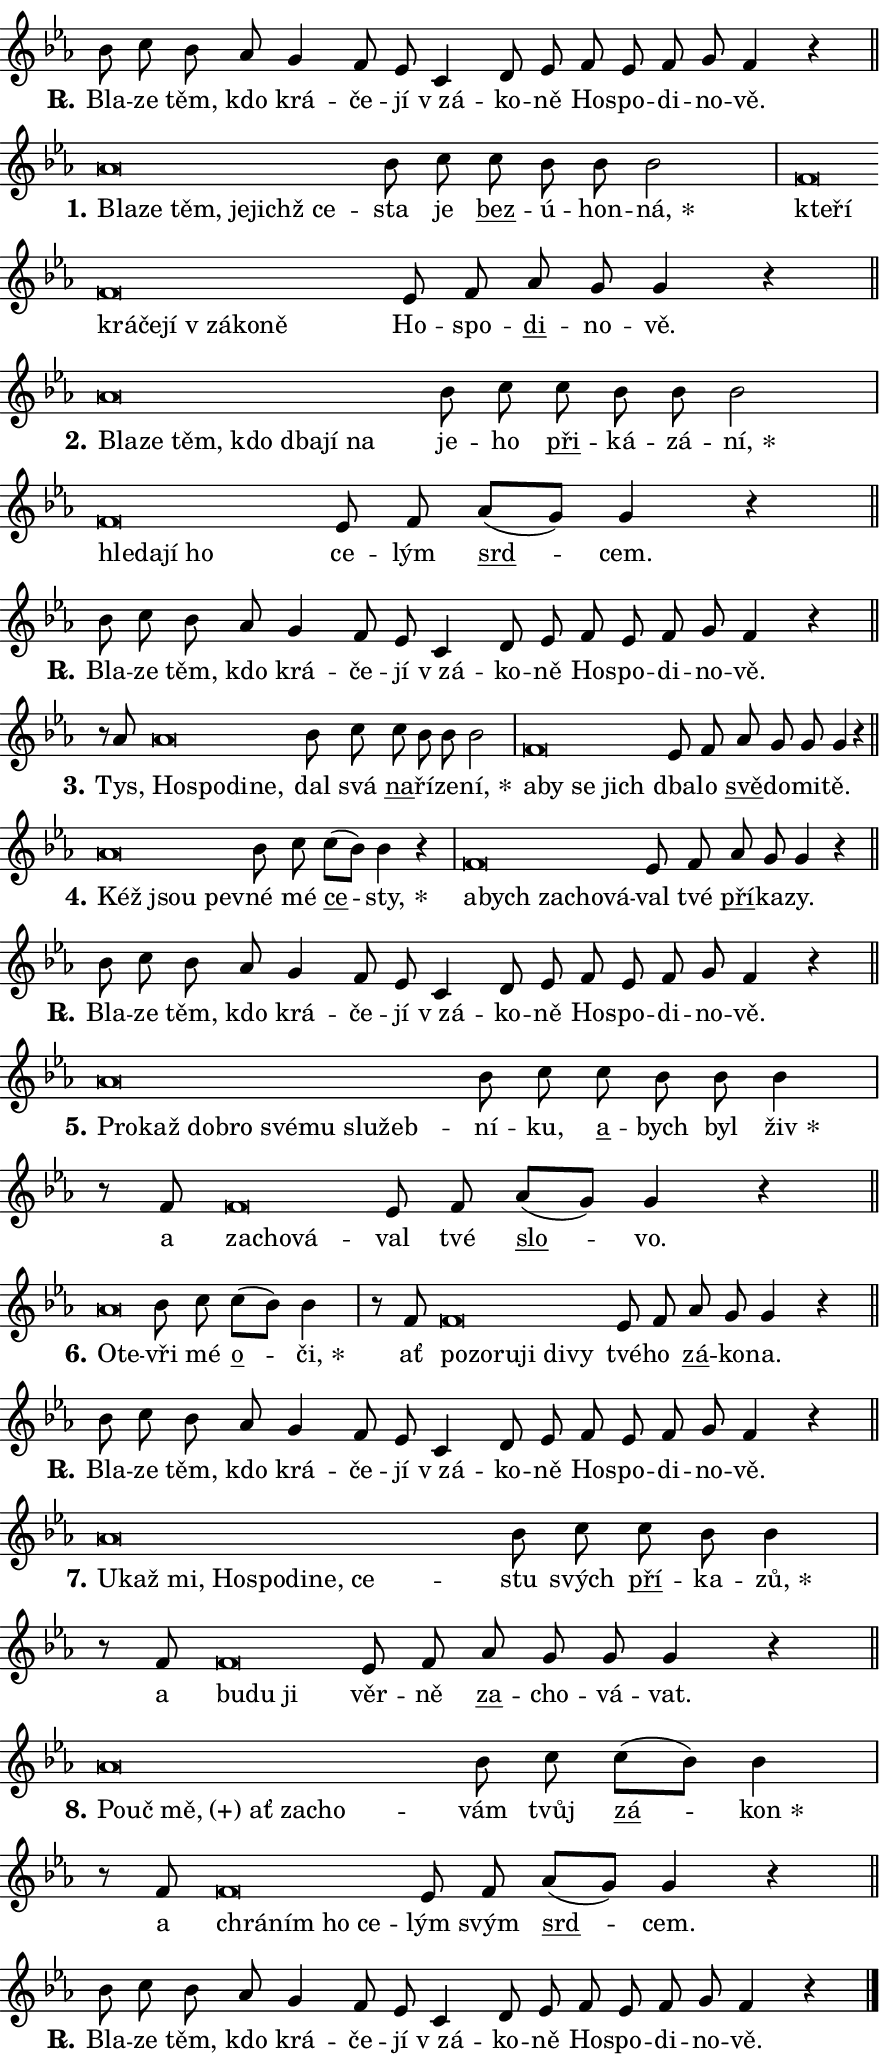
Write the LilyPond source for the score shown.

\version "2.24.0"
\header { tagline = "" }
\paper {
  indent = 0\cm
  top-margin = 0\cm
  right-margin = 0.13\cm % to fit lyric hyphens
  bottom-margin = 0\cm
  left-margin = 0\cm
  paper-width = 15\cm
  page-breaking = #ly:one-page-breaking
  system-system-spacing.basic-distance = #11
  score-system-spacing.basic-distance = #11
  ragged-last = ##f
}


%% Author: Thomas Morley
%% https://lists.gnu.org/archive/html/lilypond-user/2020-05/msg00002.html
#(define (line-position grob)
"Returns position of @var[grob} in current system:
   @code{'start}, if at first time-step
   @code{'end}, if at last time-step
   @code{'middle} otherwise
"
  (let* ((col (ly:item-get-column grob))
         (ln (ly:grob-object col 'left-neighbor))
         (rn (ly:grob-object col 'right-neighbor))
         (col-to-check-left (if (ly:grob? ln) ln col))
         (col-to-check-right (if (ly:grob? rn) rn col))
         (break-dir-left
           (and
             (ly:grob-property col-to-check-left 'non-musical #f)
             (ly:item-break-dir col-to-check-left)))
         (break-dir-right
           (and
             (ly:grob-property col-to-check-right 'non-musical #f)
             (ly:item-break-dir col-to-check-right))))
        (cond ((eqv? 1 break-dir-left) 'start)
              ((eqv? -1 break-dir-right) 'end)
              (else 'middle))))

#(define (tranparent-at-line-position vctor)
  (lambda (grob)
  "Relying on @code{line-position} select the relevant enry from @var{vctor}.
Used to determine transparency,"
    (case (line-position grob)
      ((end) (not (vector-ref vctor 0)))
      ((middle) (not (vector-ref vctor 1)))
      ((start) (not (vector-ref vctor 2))))))

noteHeadBreakVisibility =
#(define-music-function (break-visibility)(vector?)
"Makes @code{NoteHead}s transparent relying on @var{break-visibility}"
#{
  \override NoteHead.transparent =
    #(tranparent-at-line-position break-visibility)
#})

#(define delete-ledgers-for-transparent-note-heads
  (lambda (grob)
    "Reads whether a @code{NoteHead} is transparent.
If so this @code{NoteHead} is removed from @code{'note-heads} from
@var{grob}, which is supposed to be @code{LedgerLineSpanner}.
As a result ledgers are not printed for this @code{NoteHead}"
    (let* ((nhds-array (ly:grob-object grob 'note-heads))
           (nhds-list
             (if (ly:grob-array? nhds-array)
                 (ly:grob-array->list nhds-array)
                 '()))
           ;; Relies on the transparent-property being done before
           ;; Staff.LedgerLineSpanner.after-line-breaking is executed.
           ;; This is fragile ...
           (to-keep
             (remove
               (lambda (nhd)
                 (ly:grob-property nhd 'transparent #f))
               nhds-list)))
      ;; TODO find a better method to iterate over grob-arrays, similiar
      ;; to filter/remove etc for lists
      ;; For now rebuilt from scratch
      (set! (ly:grob-object grob 'note-heads)  '())
      (for-each
        (lambda (nhd)
          (ly:pointer-group-interface::add-grob grob 'note-heads nhd))
        to-keep))))

squashNotes = {
  \override NoteHead.X-extent = #'(-0.2 . 0.2)
  \override NoteHead.Y-extent = #'(-0.75 . 0)
  \override NoteHead.stencil =
    #(lambda (grob)
       (let ((pos (ly:grob-property grob 'staff-position)))
         (begin
           (if (< pos -7) (display "ERROR: Lower brevis then expected\n") (display ""))
           (if (<= pos -6) ly:text-interface::print ly:note-head::print))))
}
unSquashNotes = {
  \revert NoteHead.X-extent
  \revert NoteHead.Y-extent
  \revert NoteHead.stencil
}

hideNotes = \noteHeadBreakVisibility #begin-of-line-visible
unHideNotes = \noteHeadBreakVisibility #all-visible

% work-around for resetting accidentals
% https://lilypond.org/doc/v2.23/Documentation/notation/displaying-rhythms#unmetered-music
cadenzaMeasure = {
  \cadenzaOff
  \partial 1024 s1024
  \cadenzaOn
}

#(define-markup-command (accent layout props text) (markup?)
  "Underline accented syllable"
  (interpret-markup layout props
    #{\markup \override #'(offset . 4.3) \underline { #text }#}))

responsum = \markup \concat {
  "R" \hspace #-1.05 \path #0.1 #'((moveto 0 0.07) (lineto 0.9 0.8)) \hspace #0.05 "."
}

spaceSize = #0.6828661417322834 % exact space size for TeX Gyre Schola

\layout {
  \context {
    \Staff
    \remove "Time_signature_engraver"
    \override LedgerLineSpanner.after-line-breaking = #delete-ledgers-for-transparent-note-heads
  }
  \context {
    \Lyrics {
      \override LyricSpace.minimum-distance = \spaceSize
      \override LyricText.font-name = #"TeX Gyre Schola"
      \override LyricText.font-size = 1
      \override StanzaNumber.font-name = #"TeX Gyre Schola Bold"
      \override StanzaNumber.font-size = 1
    }
  }
  \context {
    \Score 
    \override NoteHead.text =
      #(lambda (grob) 
        (let ((pos (ly:grob-property grob 'staff-position)))
          #{\markup {
            \combine
              \halign #-0.55 \raise #(if (= pos -6) 0 0.5) \override #'(thickness . 2) \draw-line #'(3.2 . 0)
              \musicglyph "noteheads.sM1"
          }#}))
  }
}

% magnetic-lyrics.ily
%
%   written by
%     Jean Abou Samra <jean@abou-samra.fr>
%     Werner Lemberg <wl@gnu.org>
%
%   adapted by
%     Jiri Hon <jiri.hon@gmail.com>
%
% Version 2022-Apr-15

% https://www.mail-archive.com/lilypond-user@gnu.org/msg149350.html

#(define (Left_hyphen_pointer_engraver context)
   "Collect syllable-hyphen-syllable occurrences in lyrics and store
them in properties.  This engraver only looks to the left.  For
example, if the lyrics input is @code{foo -- bar}, it does the
following.

@itemize @bullet
@item
Set the @code{text} property of the @code{LyricHyphen} grob between
@q{foo} and @q{bar} to @code{foo}.

@item
Set the @code{left-hyphen} property of the @code{LyricText} grob with
text @q{foo} to the @code{LyricHyphen} grob between @q{foo} and
@q{bar}.
@end itemize

Use this auxiliary engraver in combination with the
@code{lyric-@/text::@/apply-@/magnetic-@/offset!} hook."
   (let ((hyphen #f)
         (text #f))
     (make-engraver
      (acknowledgers
       ((lyric-syllable-interface engraver grob source-engraver)
        (set! text grob)))
      (end-acknowledgers
       ((lyric-hyphen-interface engraver grob source-engraver)
        ;(when (not (grob::has-interface grob 'lyric-space-interface))
          (set! hyphen grob)));)
      ((stop-translation-timestep engraver)
       (when (and text hyphen)
         (ly:grob-set-object! text 'left-hyphen hyphen))
       (set! text #f)
       (set! hyphen #f)))))

#(define (lyric-text::apply-magnetic-offset! grob)
   "If the space between two syllables is less than the value in
property @code{LyricText@/.details@/.squash-threshold}, move the right
syllable to the left so that it gets concatenated with the left
syllable.

Use this function as a hook for
@code{LyricText@/.after-@/line-@/breaking} if the
@code{Left_@/hyphen_@/pointer_@/engraver} is active."
   (let ((hyphen (ly:grob-object grob 'left-hyphen #f)))
     (when hyphen
       (let ((left-text (ly:spanner-bound hyphen LEFT)))
         (when (grob::has-interface left-text 'lyric-syllable-interface)
           (let* ((common (ly:grob-common-refpoint grob left-text X))
                  (this-x-ext (ly:grob-extent grob common X))
                  (left-x-ext
                   (begin
                     ;; Trigger magnetism for left-text.
                     (ly:grob-property left-text 'after-line-breaking)
                     (ly:grob-extent left-text common X)))
                  ;; `delta` is the gap width between two syllables.
                  (delta (- (interval-start this-x-ext)
                            (interval-end left-x-ext)))
                  (details (ly:grob-property grob 'details))
                  (threshold (assoc-get 'squash-threshold details 0.2)))
             (when (< delta threshold)
               (let* (;; We have to manipulate the input text so that
                      ;; ligatures crossing syllable boundaries are not
                      ;; disabled.  For languages based on the Latin
                      ;; script this is essentially a beautification.
                      ;; However, for non-Western scripts it can be a
                      ;; necessity.
                      (lt (ly:grob-property left-text 'text))
                      (rt (ly:grob-property grob 'text))
                      (is-space (grob::has-interface hyphen 'lyric-space-interface))
                      (space (if is-space " " ""))
                      (extra-delta (if is-space spaceSize 0))
                      ;; Append new syllable.
                      (ltrt-space (if (and (string? lt) (string? rt))
                                (string-append lt space rt)
                                (make-concat-markup (list lt space rt))))
                      ;; Right-align `ltrt` to the right side.
                      (ltrt-space-markup (grob-interpret-markup
                               grob
                               (make-translate-markup
                                (cons (interval-length this-x-ext) 0)
                                (make-right-align-markup ltrt-space)))))
                 (begin
                   ;; Don't print `left-text`.
                   (ly:grob-set-property! left-text 'stencil #f)
                   ;; Set text and stencil (which holds all collected
                   ;; syllables so far) and shift it to the left.
                   (ly:grob-set-property! grob 'text ltrt-space)
                   (ly:grob-set-property! grob 'stencil ltrt-space-markup)
                   (ly:grob-translate-axis! grob (- (- delta extra-delta)) X))))))))))


#(define (lyric-hyphen::displace-bounds-first grob)
   ;; Make very sure this callback isn't triggered too early.
   (let ((left (ly:spanner-bound grob LEFT))
         (right (ly:spanner-bound grob RIGHT)))
     (ly:grob-property left 'after-line-breaking)
     (ly:grob-property right 'after-line-breaking)
     (ly:lyric-hyphen::print grob)))

squashThreshold = #0.4

\layout {
  \context {
    \Lyrics
    \consists #Left_hyphen_pointer_engraver
    \override LyricText.after-line-breaking =
      #lyric-text::apply-magnetic-offset!
    \override LyricHyphen.stencil = #lyric-hyphen::displace-bounds-first
    \override LyricText.details.squash-threshold = \squashThreshold
    \override LyricHyphen.minimum-distance = 0
    \override LyricHyphen.minimum-length = \squashThreshold
  }
}

squashText = \override LyricText.details.squash-threshold = 9999
unSquashText = \override LyricText.details.squash-threshold = \squashThreshold

leftText = \override LyricText.self-alignment-X = #LEFT
unLeftText = \revert LyricText.self-alignment-X

starOffset = #(lambda (grob) 
                (let ((x_offset (ly:self-alignment-interface::aligned-on-x-parent grob)))
                  (if (= x_offset 0) 0 (+ x_offset 1.2))))

star = #(define-music-function (syllable)(string?)
"Append star separator at the end of a syllable"
#{
  \once \override LyricText.X-offset = #starOffset
  \lyricmode { \markup {
    #syllable
    \override #'((font-name . "TeX Gyre Schola Bold")) \hspace #0.2 \lower #0.65 \larger "*"
  } }
#})

starAccent = #(define-music-function (syllable)(string?)
"Append star separator at the end of a syllable and make accent"
#{
  \once \override LyricText.X-offset = #starOffset
  \lyricmode { \markup {
    \accent #syllable
    \override #'((font-name . "TeX Gyre Schola Bold")) \hspace #0.2 \lower #0.65 \larger "*"
  } }
#})

breath = #(define-music-function (syllable)(string?)
"Append breathing indicator at the end of a syllable"
#{
  \lyricmode { \markup { #syllable "+" } }
#})

optionalBreath = #(define-music-function (syllable)(string?)
"Append optional breathing indicator at the end of a syllable"
#{
  \lyricmode { \markup { #syllable "(+)" } }
#})


\score {
    <<
        \new Voice = "melody" { \cadenzaOn \key es \major \relative { bes'8 c bes as g4 f8 es \bar "" c4 d8 es \bar "" f es f g f4 r \cadenzaMeasure \bar "||" \break } }
        \new Lyrics \lyricsto "melody" { \lyricmode { \set stanza = \responsum
Bla -- ze těm, kdo krá -- če -- jí "v zá" -- ko -- ně Ho -- spo -- di -- no -- vě. } }
    >>
    \layout {}
}

\score {
    <<
        \new Voice = "melody" { \cadenzaOn \key es \major \relative { \squashNotes as'\breve*1/16 \hideNotes \breve*1/16 \bar "" \breve*1/16 \bar "" \breve*1/16 \bar "" \breve*1/16 \breve*1/16 \bar "" \unHideNotes \unSquashNotes bes8 c \bar "" c bes bes bes2 \cadenzaMeasure \bar "|" \squashNotes f\breve*1/16 \hideNotes \breve*1/16 \bar "" \breve*1/16 \bar "" \breve*1/16 \bar "" \breve*1/16 \bar "" \breve*1/16 \bar "" \breve*1/16 \breve*1/16 \bar "" \unHideNotes \unSquashNotes es8 f \bar "" as g g4 r \cadenzaMeasure \bar "||" \break } }
        \new Lyrics \lyricsto "melody" { \lyricmode { \set stanza = "1."
\leftText Bla -- \squashText ze těm, je -- jichž ce -- \unLeftText \unSquashText sta je \markup \accent bez -- ú -- hon -- \star ná, \leftText kte -- \squashText ří krá -- če -- jí "v zá" -- ko -- ně \unLeftText \unSquashText Ho -- spo -- \markup \accent di -- no -- vě. } }
    >>
    \layout {}
}

\score {
    <<
        \new Voice = "melody" { \cadenzaOn \key es \major \relative { \squashNotes as'\breve*1/16 \hideNotes \breve*1/16 \bar "" \breve*1/16 \bar "" \breve*1/16 \bar "" \breve*1/16 \bar "" \breve*1/16 \breve*1/16 \bar "" \unHideNotes \unSquashNotes bes8 c \bar "" c bes bes bes2 \cadenzaMeasure \bar "|" \squashNotes f\breve*1/16 \hideNotes \breve*1/16 \bar "" \breve*1/16 \breve*1/16 \bar "" \unHideNotes \unSquashNotes es8 f \bar "" as[( g)] g4 r \cadenzaMeasure \bar "||" \break } }
        \new Lyrics \lyricsto "melody" { \lyricmode { \set stanza = "2."
\leftText Bla -- \squashText ze těm, kdo dba -- jí na \unLeftText \unSquashText je -- ho \markup \accent při -- ká -- zá -- \star ní, \leftText hle -- \squashText da -- jí ho \unLeftText \unSquashText ce -- lým \markup \accent srd -- cem. } }
    >>
    \layout {}
}

\score {
    <<
        \new Voice = "melody" { \cadenzaOn \key es \major \relative { bes'8 c bes as g4 f8 es \bar "" c4 d8 es \bar "" f es f g f4 r \cadenzaMeasure \bar "||" \break } }
        \new Lyrics \lyricsto "melody" { \lyricmode { \set stanza = \responsum
Bla -- ze těm, kdo krá -- če -- jí "v zá" -- ko -- ně Ho -- spo -- di -- no -- vě. } }
    >>
    \layout {}
}

\score {
    <<
        \new Voice = "melody" { \cadenzaOn \key es \major \relative { r8 as'8 \squashNotes as\breve*1/16 \hideNotes \breve*1/16 \bar "" \breve*1/16 \breve*1/16 \bar "" \unHideNotes \unSquashNotes bes8 c \bar "" c bes bes bes2 \cadenzaMeasure \bar "|" \squashNotes f\breve*1/16 \hideNotes \breve*1/16 \bar "" \breve*1/16 \breve*1/16 \bar "" \unHideNotes \unSquashNotes es8 f \bar "" as g g g4 r \cadenzaMeasure \bar "||" \break } }
        \new Lyrics \lyricsto "melody" { \lyricmode { \set stanza = "3."
Tys, \leftText Ho -- \squashText spo -- di -- ne, \unLeftText \unSquashText dal svá \markup \accent na -- ří -- ze -- \star ní, \leftText a -- \squashText by se jich \unLeftText \unSquashText dba -- lo \markup \accent svě -- do -- mi -- tě. } }
    >>
    \layout {}
}

\score {
    <<
        \new Voice = "melody" { \cadenzaOn \key es \major \relative { \squashNotes as'\breve*1/16 \hideNotes \breve*1/16 \breve*1/16 \bar "" \unHideNotes \unSquashNotes bes8 c \bar "" c[( bes)] bes4 r \cadenzaMeasure \bar "|" \squashNotes f\breve*1/16 \hideNotes \breve*1/16 \bar "" \breve*1/16 \bar "" \breve*1/16 \breve*1/16 \bar "" \unHideNotes \unSquashNotes es8 f \bar "" as g g4 r \cadenzaMeasure \bar "||" \break } }
        \new Lyrics \lyricsto "melody" { \lyricmode { \set stanza = "4."
\leftText Kéž \squashText jsou pev -- \unLeftText \unSquashText né mé \markup \accent ce -- \star sty, \leftText a -- \squashText bych za -- cho -- vá -- \unLeftText \unSquashText val tvé \markup \accent pří -- ka -- zy. } }
    >>
    \layout {}
}

\score {
    <<
        \new Voice = "melody" { \cadenzaOn \key es \major \relative { bes'8 c bes as g4 f8 es \bar "" c4 d8 es \bar "" f es f g f4 r \cadenzaMeasure \bar "||" \break } }
        \new Lyrics \lyricsto "melody" { \lyricmode { \set stanza = \responsum
Bla -- ze těm, kdo krá -- če -- jí "v zá" -- ko -- ně Ho -- spo -- di -- no -- vě. } }
    >>
    \layout {}
}

\score {
    <<
        \new Voice = "melody" { \cadenzaOn \key es \major \relative { \squashNotes as'\breve*1/16 \hideNotes \breve*1/16 \bar "" \breve*1/16 \bar "" \breve*1/16 \bar "" \breve*1/16 \bar "" \breve*1/16 \bar "" \breve*1/16 \breve*1/16 \bar "" \unHideNotes \unSquashNotes bes8 c \bar "" c bes bes bes4 \cadenzaMeasure \bar "|" r8 f8 \squashNotes f\breve*1/16 \hideNotes \breve*1/16 \breve*1/16 \bar "" \unHideNotes \unSquashNotes es8 f \bar "" as[( g)] g4 r \cadenzaMeasure \bar "||" \break } }
        \new Lyrics \lyricsto "melody" { \lyricmode { \set stanza = "5."
\leftText Pro -- \squashText kaž dob -- ro své -- mu slu -- žeb -- \unLeftText \unSquashText ní -- ku, \markup \accent a -- bych byl \star živ a \leftText za -- \squashText cho -- vá -- \unLeftText \unSquashText val tvé \markup \accent slo -- vo. } }
    >>
    \layout {}
}

\score {
    <<
        \new Voice = "melody" { \cadenzaOn \key es \major \relative { \squashNotes as'\breve*1/16 \hideNotes \breve*1/16 \bar "" \unHideNotes \unSquashNotes bes8 c \bar "" c[( bes)] bes4 \cadenzaMeasure \bar "|" r8 f8 \squashNotes f\breve*1/16 \hideNotes \breve*1/16 \bar "" \breve*1/16 \bar "" \breve*1/16 \bar "" \breve*1/16 \breve*1/16 \bar "" \unHideNotes \unSquashNotes es8 f \bar "" as g g4 r \cadenzaMeasure \bar "||" \break } }
        \new Lyrics \lyricsto "melody" { \lyricmode { \set stanza = "6."
\leftText O -- \squashText te -- \unLeftText \unSquashText vři mé \markup \accent o -- \star či, ať \leftText po -- \squashText zo -- ru -- ji di -- vy \unLeftText \unSquashText tvé -- ho \markup \accent zá -- ko -- na. } }
    >>
    \layout {}
}

\score {
    <<
        \new Voice = "melody" { \cadenzaOn \key es \major \relative { bes'8 c bes as g4 f8 es \bar "" c4 d8 es \bar "" f es f g f4 r \cadenzaMeasure \bar "||" \break } }
        \new Lyrics \lyricsto "melody" { \lyricmode { \set stanza = \responsum
Bla -- ze těm, kdo krá -- če -- jí "v zá" -- ko -- ně Ho -- spo -- di -- no -- vě. } }
    >>
    \layout {}
}

\score {
    <<
        \new Voice = "melody" { \cadenzaOn \key es \major \relative { \squashNotes as'\breve*1/16 \hideNotes \breve*1/16 \bar "" \breve*1/16 \bar "" \breve*1/16 \bar "" \breve*1/16 \bar "" \breve*1/16 \bar "" \breve*1/16 \breve*1/16 \bar "" \unHideNotes \unSquashNotes bes8 c \bar "" c bes bes4 \cadenzaMeasure \bar "|" r8 f8 \squashNotes f\breve*1/16 \hideNotes \breve*1/16 \breve*1/16 \bar "" \unHideNotes \unSquashNotes es8 f \bar "" as g g g4 r \cadenzaMeasure \bar "||" \break } }
        \new Lyrics \lyricsto "melody" { \lyricmode { \set stanza = "7."
\leftText U -- \squashText kaž mi, Ho -- spo -- di -- ne, ce -- \unLeftText \unSquashText stu svých \markup \accent pří -- ka -- \star zů, a \leftText bu -- \squashText du ji \unLeftText \unSquashText věr -- ně \markup \accent za -- cho -- vá -- vat. } }
    >>
    \layout {}
}

\score {
    <<
        \new Voice = "melody" { \cadenzaOn \key es \major \relative { \squashNotes as'\breve*1/16 \hideNotes \breve*1/16 \bar "" \breve*1/16 \bar "" \breve*1/16 \bar "" \breve*1/16 \breve*1/16 \bar "" \unHideNotes \unSquashNotes bes8 c \bar "" c[( bes)] bes4 \cadenzaMeasure \bar "|" r8 f8 \squashNotes f\breve*1/16 \hideNotes \breve*1/16 \bar "" \breve*1/16 \breve*1/16 \bar "" \unHideNotes \unSquashNotes es8 f \bar "" as[( g)] g4 r \cadenzaMeasure \bar "||" \break } }
        \new Lyrics \lyricsto "melody" { \lyricmode { \set stanza = "8."
\leftText Po -- \squashText uč \optionalBreath mě, ať za -- cho -- \unLeftText \unSquashText vám tvůj \markup \accent zá -- \star kon a \leftText chrá -- \squashText ním ho ce -- \unLeftText \unSquashText lým svým \markup \accent srd -- cem. } }
    >>
    \layout {}
}

\score {
    <<
        \new Voice = "melody" { \cadenzaOn \key es \major \relative { bes'8 c bes as g4 f8 es \bar "" c4 d8 es \bar "" f es f g f4 r \cadenzaMeasure \bar "||" \break } \bar "|." }
        \new Lyrics \lyricsto "melody" { \lyricmode { \set stanza = \responsum
Bla -- ze těm, kdo krá -- če -- jí "v zá" -- ko -- ně Ho -- spo -- di -- no -- vě. } }
    >>
    \layout {}
}
